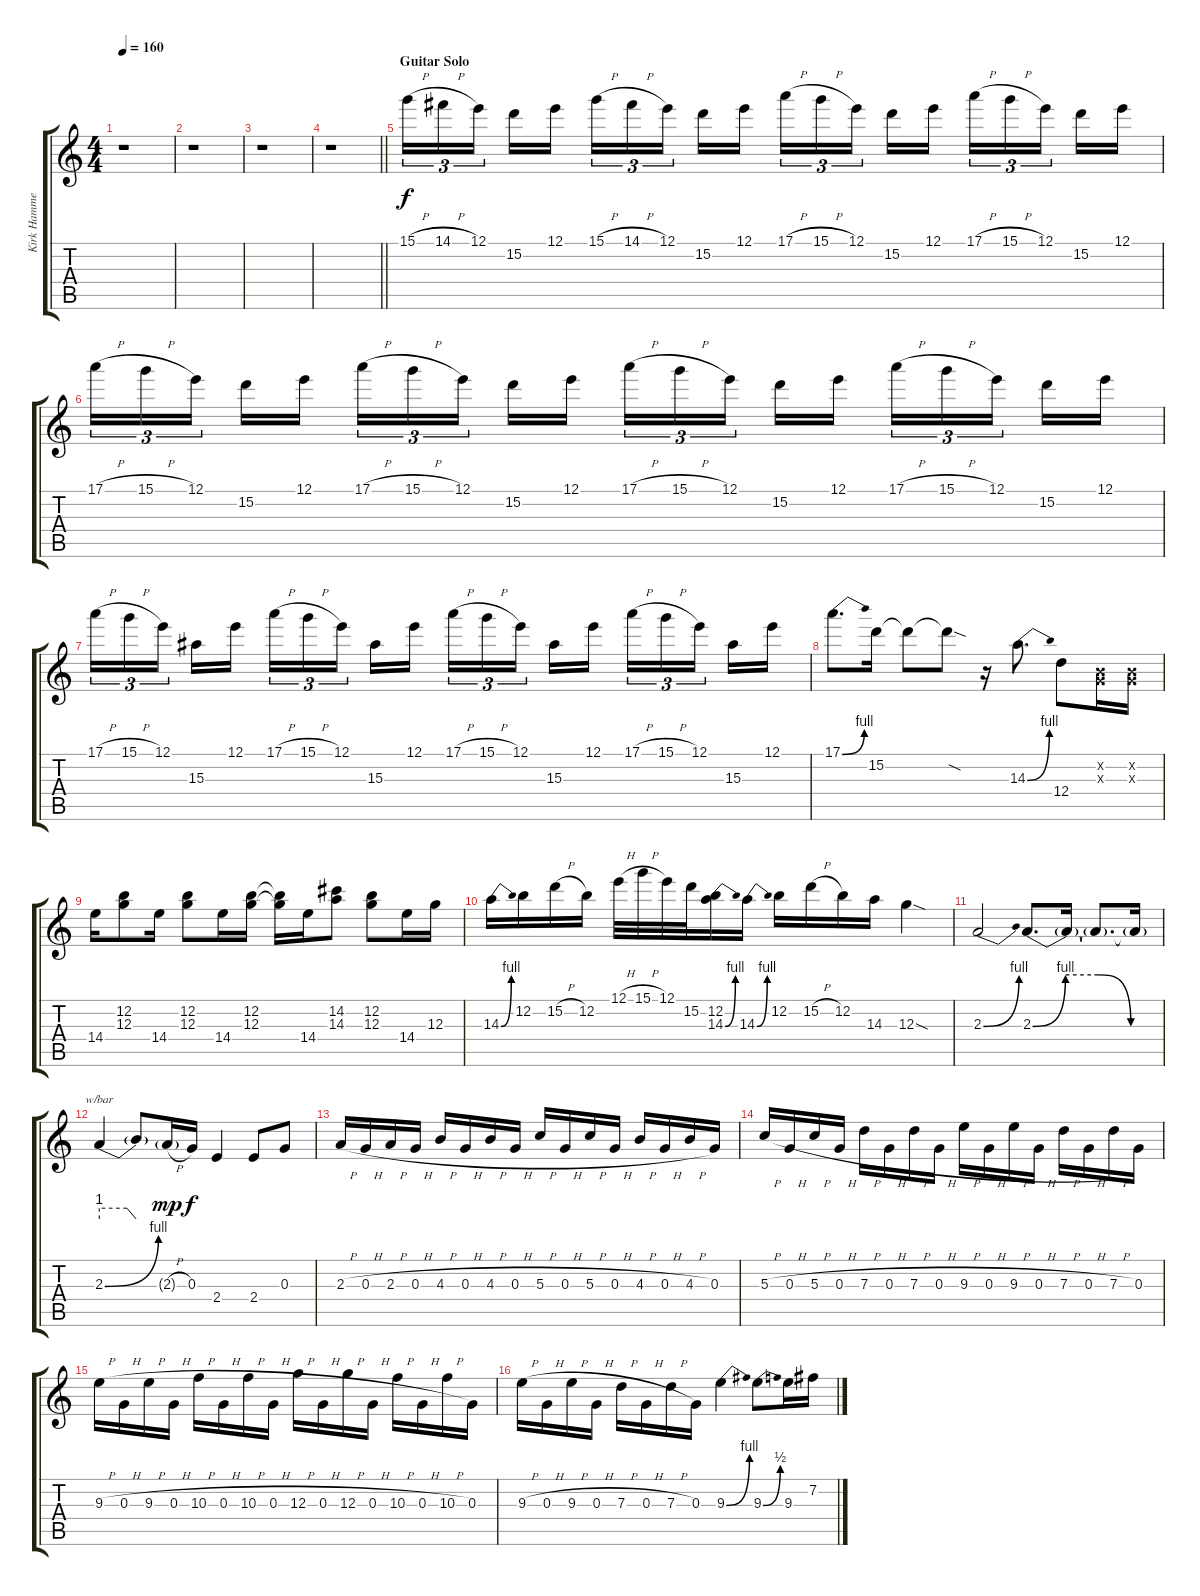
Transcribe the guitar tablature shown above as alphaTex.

\track ("Kirk Hammet - Lead Guitar" "Kirk Hamme") {instrument distortionguitar}
\staff {score tabs}
\tuning (E4 B3 G3 D3 A2 E2) {hide}
\ts (4 4)
\tempo 160
\clef g2
\ks c
r.1{dy f} |
r.1 |
r.1 |
\barLineRight lightlight
r.1 |
\section ("" "Guitar Solo")
15.1{h}.16{tu (3 2)} 14.1{h}.16{tu (3 2)} 12.1.16{tu (3 2)} 15.2.16 12.1.16 15.1{h}.16{tu (3 2)} 14.1{h}.16{tu (3 2)} 12.1.16{tu (3 2)} 15.2.16 12.1.16 17.1{h}.16{tu (3 2)} 15.1{h}.16{tu (3 2)} 12.1.16{tu (3 2)} 15.2.16 12.1.16 17.1{h}.16{tu (3 2)} 15.1{h}.16{tu (3 2)} 12.1.16{tu (3 2)} 15.2.16 12.1.16 |
17.1{h}.16{tu (3 2)} 15.1{h}.16{tu (3 2)} 12.1.16{tu (3 2)} 15.2.16 12.1.16 17.1{h}.16{tu (3 2)} 15.1{h}.16{tu (3 2)} 12.1.16{tu (3 2)} 15.2.16 12.1.16 17.1{h}.16{tu (3 2)} 15.1{h}.16{tu (3 2)} 12.1.16{tu (3 2)} 15.2.16 12.1.16 17.1{h}.16{tu (3 2)} 15.1{h}.16{tu (3 2)} 12.1.16{tu (3 2)} 15.2.16 12.1.16 |
17.1{h}.16{tu (3 2)} 15.1{h}.16{tu (3 2)} 12.1.16{tu (3 2)} 15.3.16 12.1.16 17.1{h}.16{tu (3 2)} 15.1{h}.16{tu (3 2)} 12.1.16{tu (3 2)} 15.3.16 12.1.16 17.1{h}.16{tu (3 2)} 15.1{h}.16{tu (3 2)} 12.1.16{tu (3 2)} 15.3.16 12.1.16 17.1{h}.16{tu (3 2)} 15.1{h}.16{tu (3 2)} 12.1.16{tu (3 2)} 15.3.16 12.1.16 |
17.1{be (bend 0 0 60 4)}.8{d} 15.2.16 15.2{t}.8 15.2{sod t}.8 r.16 14.3{be (bend 0 0 60 4)}.8{d} 12.4.8 (0.2{x} 0.3{x}).16 (0.2{x} 0.3{x}).16 |
14.4.16 (12.2 12.3).8 14.4.16 (12.2 12.3).8 14.4.16 (12.2 12.3).16 (12.2{t} 12.3{t}).16 14.4.16 (14.2 14.3).8 (12.2 12.3).8 14.4.16 12.3.16 |
14.3{be (bend 0 0 60 4)}.16 12.2.16 15.2{h}.16 12.2.16 12.1{h}.32 15.1{h}.32 12.1.32 15.2.32 (12.2 14.3{be (bend 0 0 60 4)}).16 14.3{be (bend 0 0 60 4)}.16 12.2.16 15.2{h}.16 12.2.16 14.3.16 12.3{sod}.4 |
2.3{be (bend 0 0 60 4)}.2 2.3{be (custom 0 0 15 4 30 4 45 0 60 0)}.8{d} 2.3{t}.16 2.3{t}.8{d} 2.3{t}.16 |
2.3{be (bend 0 0 60 4)}.4{tbe (custom default 0 4 45 4 60 0)} 2.3{t}.8 2.3{h g}.16{dy mp} 0.3.16{dy f} 2.4.4 2.4.8 0.3.8 |
2.3{h}.16 0.3{h}.16 2.3{h}.16 0.3{h}.16 4.3{h}.16 0.3{h}.16 4.3{h}.16 0.3{h}.16 5.3{h}.16 0.3{h}.16 5.3{h}.16 0.3{h}.16 4.3{h}.16 0.3{h}.16 4.3{h}.16 0.3.16 |
5.3{h}.16 0.3{h}.16 5.3{h}.16 0.3{h}.16 7.3{h}.16 0.3{h}.16 7.3{h}.16 0.3{h}.16 9.3{h}.16 0.3{h}.16 9.3{h}.16 0.3{h}.16 7.3{h}.16 0.3{h}.16 7.3{h}.16 0.3.16 |
9.3{h}.16 0.3{h}.16 9.3{h}.16 0.3{h}.16 10.3{h}.16 0.3{h}.16 10.3{h}.16 0.3{h}.16 12.3{h}.16 0.3{h}.16 12.3{h}.16 0.3{h}.16 10.3{h}.16 0.3{h}.16 10.3{h}.16 0.3.16 |
9.3{h}.16 0.3{h}.16 9.3{h}.16 0.3{h}.16 7.3{h}.16 0.3{h}.16 7.3{h}.16 0.3.16 9.3{be (bend 0 0 60 4)}.4 9.3{be (bend 0 0 60 2)}.8 9.3.16 7.2.16
